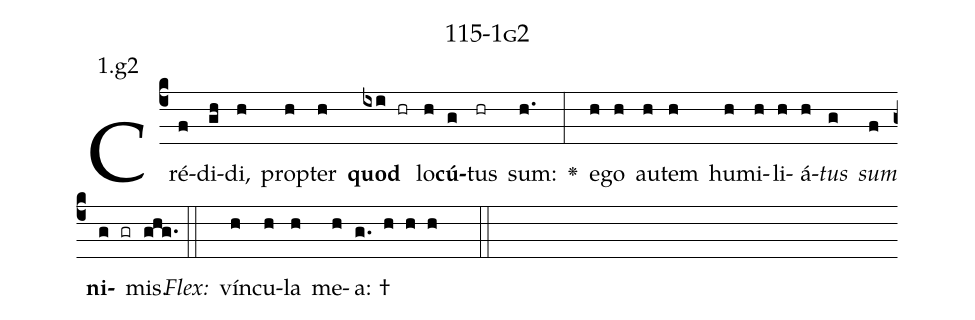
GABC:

name: 115-1g2;
annotation: 1.g2;
%%
(c4)Cré(f)di(gh)di,(h) prop(h)ter(h) <b>quod</b>(ixi hr) lo(h)<b>cú</b>(g)tus(hr) sum:(h.) <v>\greheightstar</v>(:) e(h)go(h) au(h)tem(h) hu(h)mi(h)li(h)á(h)<i>tus</i>(g) <i>sum</i>(f) <b>ni</b>(g gr)mis.(ghg.) (::)
<i>Flex:</i>()  vín(h)cu(h)la(h) me(h)a: †(g. h h h  ::)

%E(h) u(h) o(g) u(f) a(g) e.(ghg.) (::)
